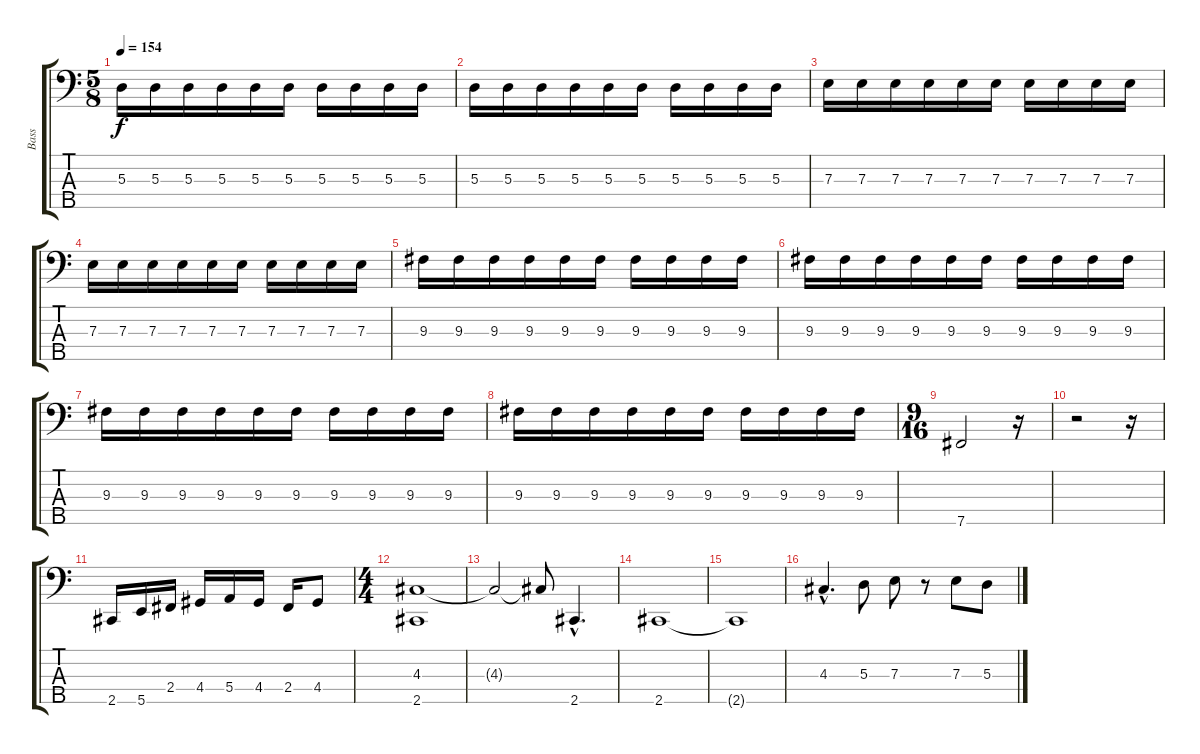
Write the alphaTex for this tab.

\track ("Bass" "Bass") {instrument electricbasspick}
\staff {score tabs}
\tuning (G2 D2 A1 E1 B0) {hide}
\ts (5 8)
\tempo 154
\clef f4
\ks c
5.3.16{dy f} 5.3.16 5.3.16 5.3.16 5.3.16 5.3.16 5.3.16 5.3.16 5.3.16 5.3.16 |
5.3.16 5.3.16 5.3.16 5.3.16 5.3.16 5.3.16 5.3.16 5.3.16 5.3.16 5.3.16 |
7.3.16 7.3.16 7.3.16 7.3.16 7.3.16 7.3.16 7.3.16 7.3.16 7.3.16 7.3.16 |
7.3.16 7.3.16 7.3.16 7.3.16 7.3.16 7.3.16 7.3.16 7.3.16 7.3.16 7.3.16 |
9.3.16 9.3.16 9.3.16 9.3.16 9.3.16 9.3.16 9.3.16 9.3.16 9.3.16 9.3.16 |
9.3.16 9.3.16 9.3.16 9.3.16 9.3.16 9.3.16 9.3.16 9.3.16 9.3.16 9.3.16 |
9.3.16 9.3.16 9.3.16 9.3.16 9.3.16 9.3.16 9.3.16 9.3.16 9.3.16 9.3.16 |
9.3.16 9.3.16 9.3.16 9.3.16 9.3.16 9.3.16 9.3.16 9.3.16 9.3.16 9.3.16 |
\ts (9 16)
7.5.2 r.16 |
r.2 r.16 |
2.5.16 5.5.16 2.4.16 4.4.16 5.4.16 4.4.16 2.4.16 4.4.8 |
\ts (4 4)
(4.3 2.5).1 |
4.3{t}.2 4.3{t}.8 2.5{hac}.4{d} |
2.5.1 |
2.5{t}.1 |
4.3{hac}.4{d} 5.3.8 7.3.8 r.8 7.3.8 5.3.8
